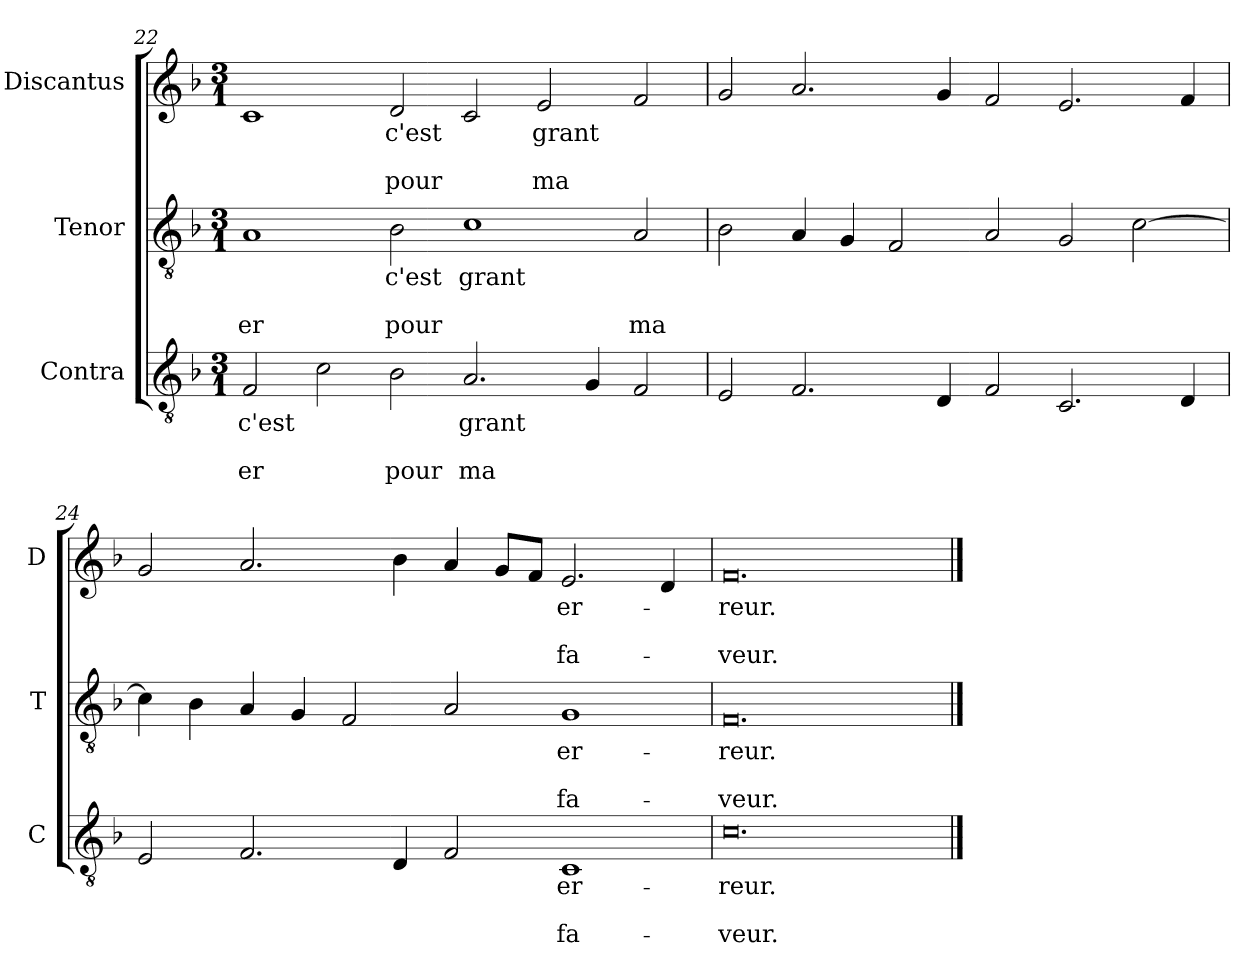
**kern	**text	**text	**text	**kern	**text	**text	**text	**kern	**text	**text	**text
*part3	*part3	*part3	*part3	*part2	*part2	*part2	*part2	*part1	*part1	*part1	*part1
*staff3	*staff3	*staff3	*staff3	*staff2	*staff2	*staff2	*staff2	*staff1	*staff1	*staff1	*staff1
*I"Contra	*	*	*	*I"Tenor	*	*	*	*I"Discantus	*	*	*
*I'C	*	*	*	*I'T	*	*	*	*I'D	*	*	*
*clefGv2	*	*	*	*clefGv2	*	*	*	*clefG2	*	*	*
*k[b-]	*	*	*	*k[b-]	*	*	*	*k[b-]	*	*	*
*M3/1	*	*	*	*M3/1	*	*	*	*M3/1	*	*	*
=22	=22	=22	=22	=22	=22	=22	=22	=22	=22	=22	=22
2F	c'est	.	-er	1A	.	.	-er	1c	.	.	.
2c	.	.	.	.	.	.	.	.	.	.	.
2B-	.	.	pour	2B-	c'est	.	pour	2d	c'est	.	pour
2.A	grant	.	ma	1c	grant	.	.	2c	.	.	.
.	.	.	.	.	.	.	.	2e	grant	.	ma
4G	.	.	.	.	.	.	.	.	.	.	.
2F	.	.	.	2A	.	.	ma	2f	.	.	.
=23	=23	=23	=23	=23	=23	=23	=23	=23	=23	=23	=23
2E	.	.	.	2B-	.	.	.	2g	.	.	.
2.F	.	.	.	4A	.	.	.	2.a	.	.	.
.	.	.	.	4G	.	.	.	.	.	.	.
.	.	.	.	2F	.	.	.	.	.	.	.
4D	.	.	.	.	.	.	.	4g	.	.	.
2F	.	.	.	2A	.	.	.	2f	.	.	.
2.C	.	.	.	2G	.	.	.	2.e	.	.	.
.	.	.	.	[2c	.	.	.	.	.	.	.
4D	.	.	.	.	.	.	.	4f	.	.	.
=24	=24	=24	=24	=24	=24	=24	=24	=24	=24	=24	=24
2E	.	.	.	4c]	.	.	.	2g	.	.	.
.	.	.	.	4B-	.	.	.	.	.	.	.
2.F	.	.	.	4A	.	.	.	2.a	.	.	.
.	.	.	.	4G	.	.	.	.	.	.	.
.	.	.	.	2F	.	.	.	.	.	.	.
4D	.	.	.	.	.	.	.	4b-	.	.	.
2F	.	.	.	2A	.	.	.	4a	.	.	.
.	.	.	.	.	.	.	.	8gL	.	.	.
.	.	.	.	.	.	.	.	8fJ	.	.	.
1C	er-	.	fa-	1G	er-	.	fa-	2.e	er-	.	fa-
.	.	.	.	.	.	.	.	4d	.	.	.
=25	=25	=25	=25	=25	=25	=25	=25	=25	=25	=25	=25
0.c	-reur.	.	-veur.	0.F	-reur.	.	-veur.	0.f	-reur.	.	-veur.
==	==	==	==	==	==	==	==	==	==	==	==
*-	*-	*-	*-	*-	*-	*-	*-	*-	*-	*-	*-
